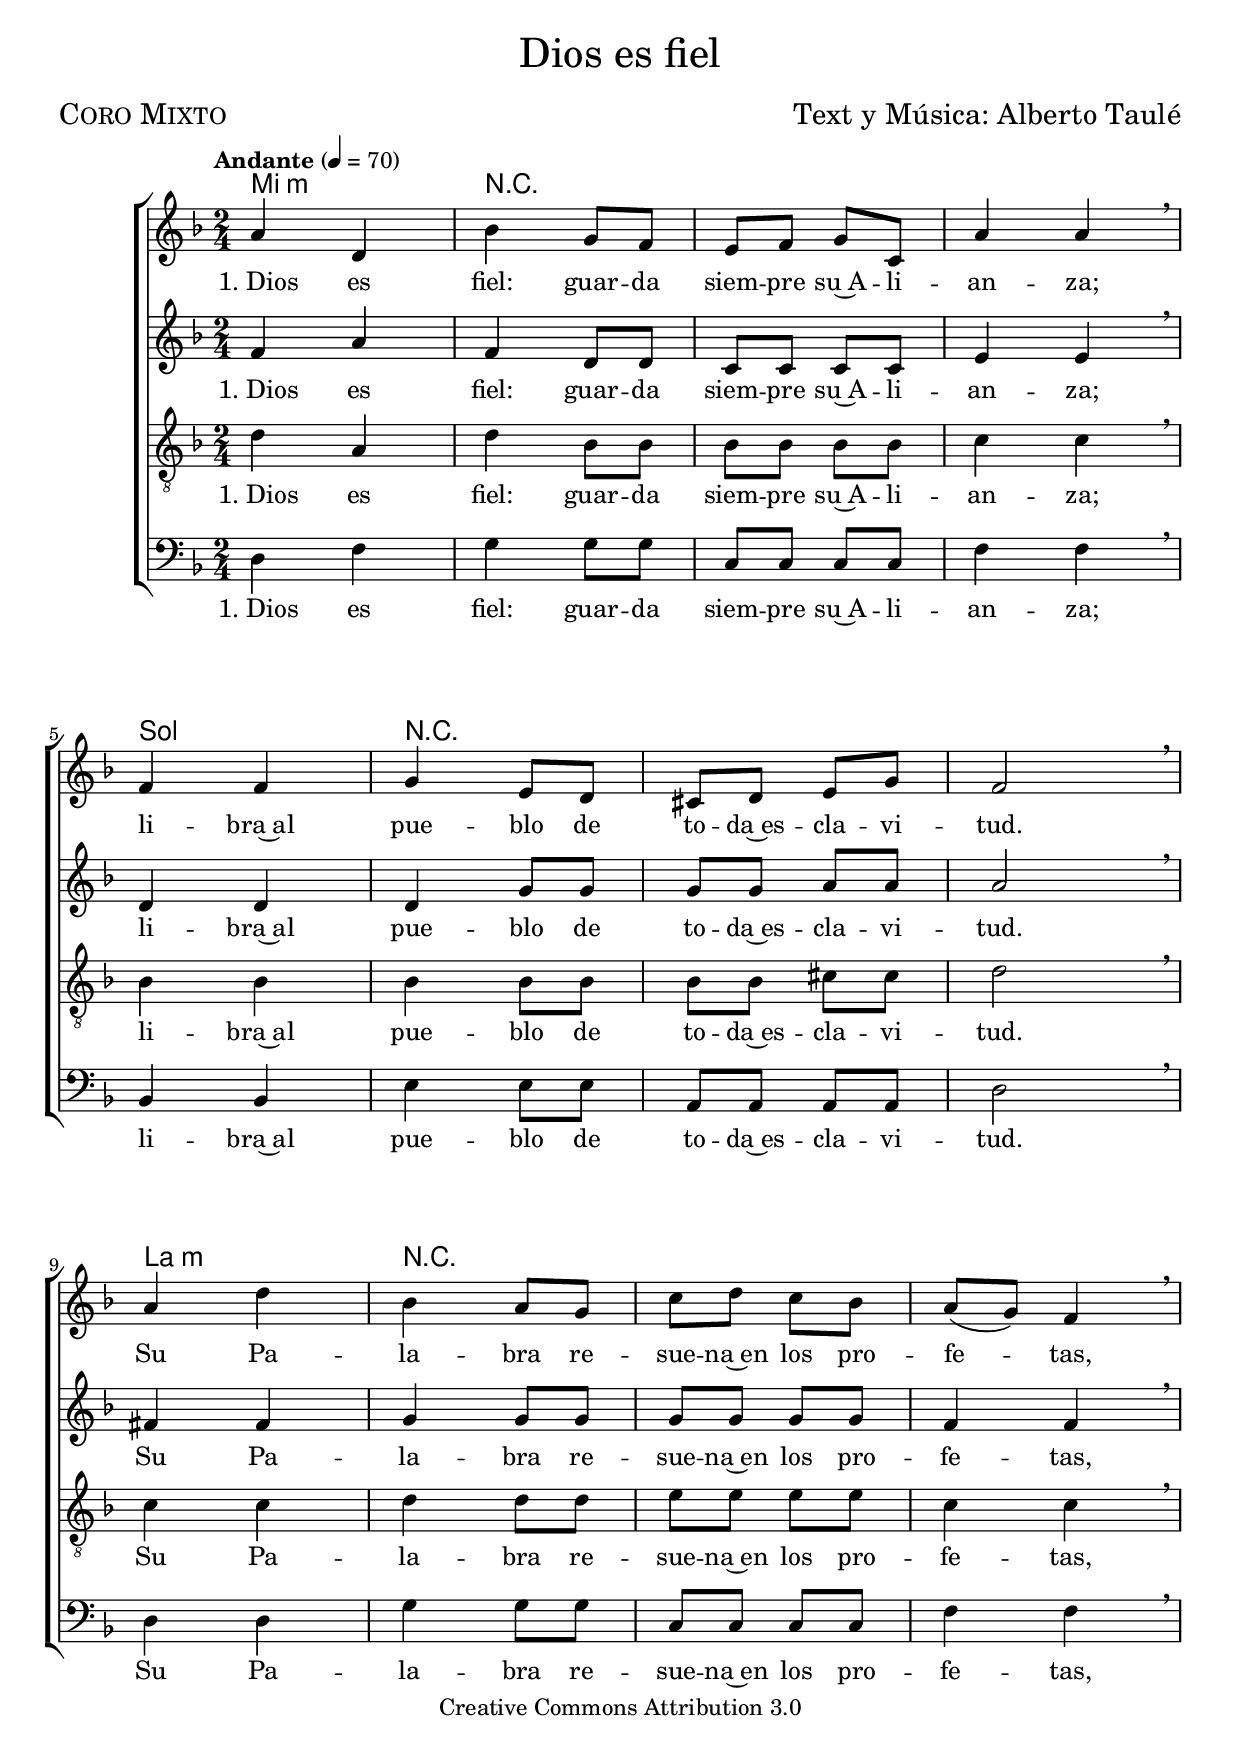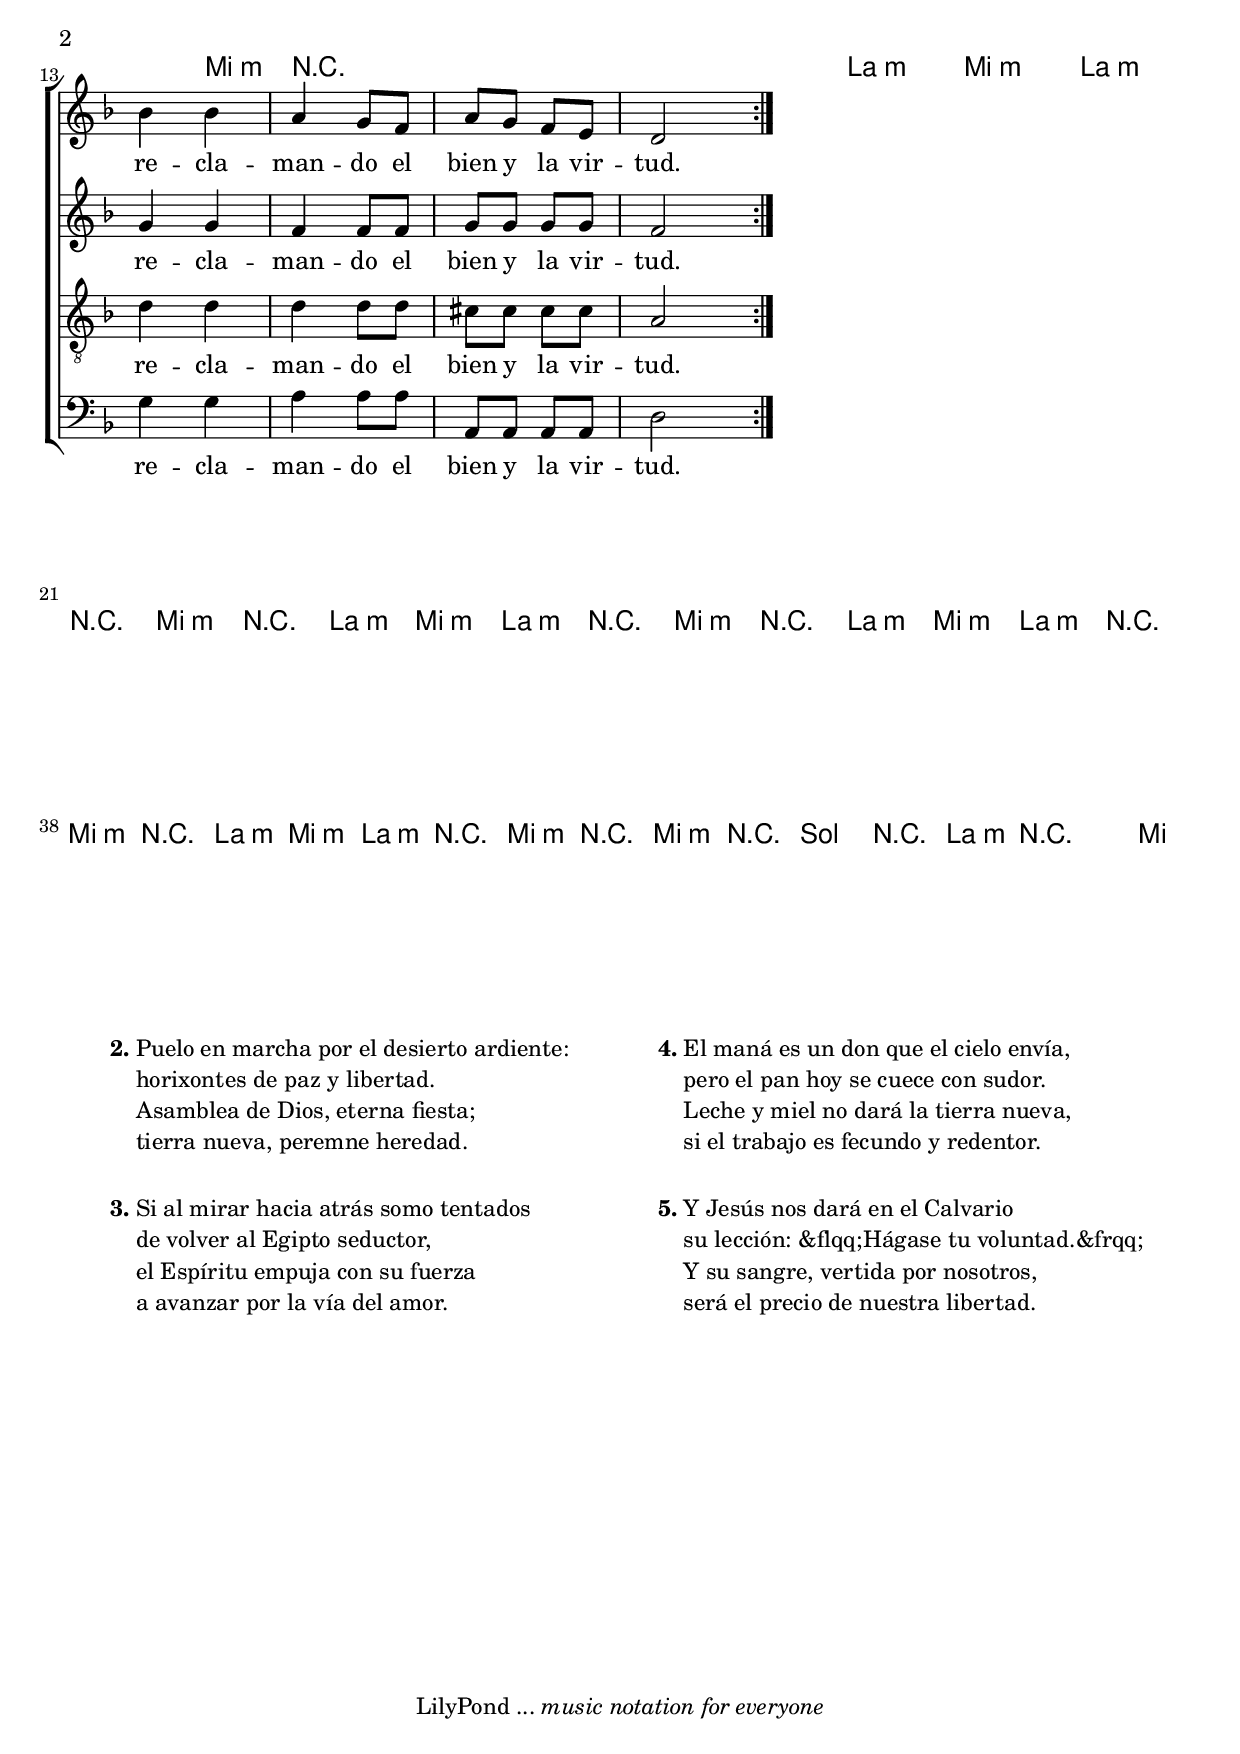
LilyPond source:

% ****************************************************************
%	Dios es Fiel - Coro
%	by serach.sam@
% ****************************************************************
\language "espanol"
\version "2.19.80"

% --- Tamaño del pentagrama
%#(set-global-staff-size 15)

\markup { \fill-line { \center-column { \fontsize #5 "Dios es fiel"  \fontsize #3 \caps " " } } }
\markup { \fill-line { \fontsize #2 \caps "Coro Mixto" \center-column { \fontsize #2 "Text y Música: Alberto Taulé" } } }
\header {
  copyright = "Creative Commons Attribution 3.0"
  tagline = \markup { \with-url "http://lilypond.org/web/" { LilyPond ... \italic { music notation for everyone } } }
  breakbefore = ##t
}

% --- Includes
\include "global.ily"
\include "armonia.ily"
\include "lyric.ily"
% --- Musica
soprano = \relative do'' {
  \compressFullBarRests
  \dynamicUp
  %Escribir la musica aqui...
  la4 re,			| %01
  sib'4 sol8 fa		| %02
  mi8 fa sol do,		| %03
  la'4 la	 \breathe	| \break %04
  %\overrideProperty Score.NonMusicalPaperColumn.line-break-system-details #'((extra-offset . (0 . 3)))
  fa4 fa			| %05
  sol4 mi8 re		| %06
  dos8 re mi sol		| %07
  fa2 \breathe		| \break %08
  %\overrideProperty Score.NonMusicalPaperColumn.line-break-system-details #'((extra-offset . (0 . 7)))
  la4 re			| %09
  sib4 la8 sol		| %10
  do8 re do sib		| %11
  la8( sol) fa4 \breathe | \break %12
  %\overrideProperty Score.NonMusicalPaperColumn.line-break-system-details #'((extra-offset . (0 . 11)))
  sib4 sib		| %13
  la4 sol8 fa		| %14
  la8 sol fa mi		| %15
  re2			| %16
}

% --- Musica
alto = \relative do' {
  \compressFullBarRests
  \dynamicUp
  %Escribir la musica aqui...
  fa4 la			| %01
  fa4 re8 re		| %02
  do8 do do do		| %03
  mi4 mi \breathe	| \break %04
  %\overrideProperty Score.NonMusicalPaperColumn.line-break-system-details #'((extra-offset . (0 . 3)))
  re4 re			| %05
  re4 sol8 sol		| %06
  sol8 sol la la		| %07
  la2 \breathe		| \break %08
  %\overrideProperty Score.NonMusicalPaperColumn.line-break-system-details #'((extra-offset . (0 . 7)))
  fas4 fas		| %09
  sol4 sol8 sol		| %10
  sol8 sol sol sol	| %11
  fa4 fa \breathe 	| \break %12
  %\overrideProperty Score.NonMusicalPaperColumn.line-break-system-details #'((extra-offset . (0 . 11)))
  sol4 sol		| %13
  fa4 fa8 fa		| %14
  sol8 sol sol sol	| %15
  fa2			| %16
}

\include "tenor.ily"
\include "bajo.ily"

\score {
  \new ChoirStaff <<
    \acordes
    \new Staff <<
      \new Voice = "soprano" <<
        \global
        \soprano
      >>
      \new Lyrics \lyricsto "soprano" \primeraLetra
    >>
    \new Staff <<
      \new Voice = "alto" <<
        \global
        \alto
      >>
      \new Lyrics \lyricsto "alto" \primeraLetra
    >>
    \new Staff <<
      \new Voice = "tenor" <<
        \global
        \tenor
      >>
      \new Lyrics \lyricsto "tenor" \primeraLetra
    >>
    \new Staff <<
      \new Voice = "bass" <<
        \global
        \bajo
      >>
      \new Lyrics \lyricsto "bass" \primeraLetra
    >>	
  >>
  \layout {}
  \midi {}
}

\markup {
  \fill-line {
    \hspace #0.1 % moves the column off the left margin;
     % can be removed if space on the page is tight
     \column {
      \line { \bold "2."
        \column {
          "Puelo en marcha por el desierto ardiente:"
          "horixontes de paz y libertad."
          "Asamblea de Dios, eterna fiesta;"
          "tierra nueva, peremne heredad."
        }
      }
      \combine \null \vspace #1 % adds vertical spacing between verses
      \line { \bold "3."
        \column {
          "Si al mirar hacia atrás somo tentados"
          "de volver al Egipto seductor,"
          "el Espíritu empuja con su fuerza"
          "a avanzar por la vía del amor."
        }
      }
    }
    \hspace #0.1 % adds horizontal spacing between columns;
    \column {
      \line { \bold "4."
        \column {
          "El maná es un don que el cielo envía,"
          "pero el pan hoy se cuece con sudor."
          "Leche y miel no dará la tierra nueva,"
          "si el trabajo es fecundo y redentor."
        }
      }
      \combine \null \vspace #1 % adds vertical spacing between verses
      \line { \bold "5."
        \column {
          "Y Jesús nos dará en el Calvario"
          "su lección: &flqq;Hágase tu voluntad.&frqq;"
          "Y su sangre, vertida por nosotros,"
          "será el precio de nuestra libertad."
        }
      }
    }
  \hspace #0.1 % gives some extra space on the right margin;
  % can be removed if page space is tight
  }
}

% --- Pagina
\paper {
  #( set-default-paper-size "letter" )
}

%{
convert-ly (GNU LilyPond) 2.19.83  convert-ly: Procesando «»...
Aplicando la conversión:     El documento no ha cambiado.
%}
